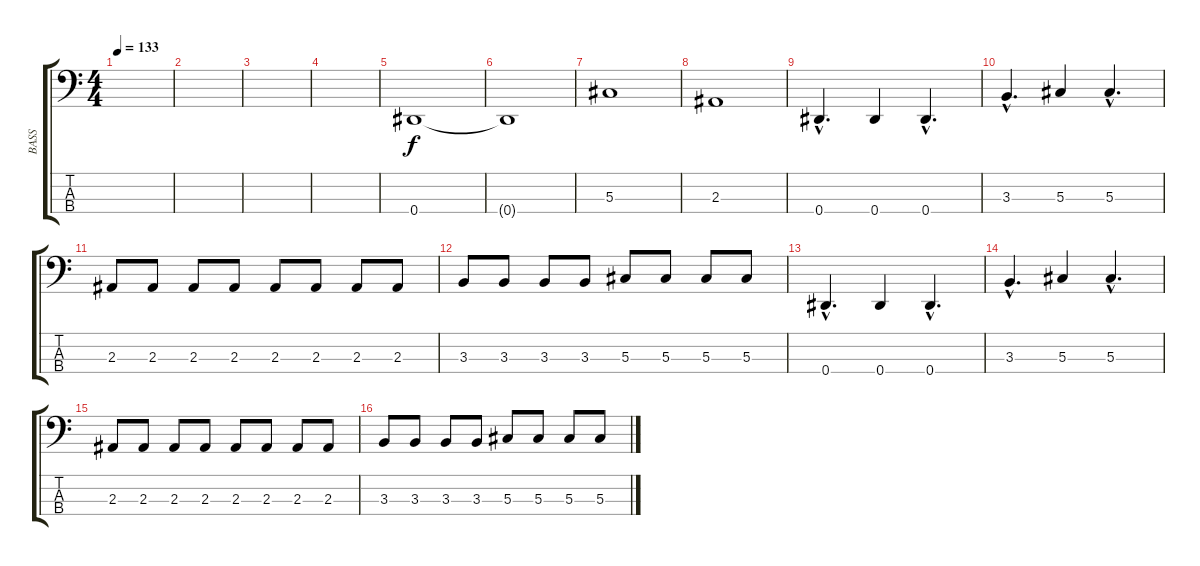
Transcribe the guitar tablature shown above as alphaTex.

\track ("BASS" "BASS") {instrument electricbassfinger}
\staff {score tabs}
\tuning (Gb2 Db2 Ab1 Eb1) {hide}
\ts (4 4)
\tempo 133
\clef f4
\ks c
|
|
|
|
0.4.1 |
0.4{t}.1 |
5.3.1 |
2.3.1 |
0.4{hac}.4{d} 0.4.4 0.4{hac}.4{d} |
3.3{hac}.4{d} 5.3.4 5.3{hac}.4{d} |
2.3.8 2.3.8 2.3.8 2.3.8 2.3.8 2.3.8 2.3.8 2.3.8 |
3.3.8 3.3.8 3.3.8 3.3.8 5.3.8 5.3.8 5.3.8 5.3.8 |
0.4{hac}.4{d} 0.4.4 0.4{hac}.4{d} |
3.3{hac}.4{d} 5.3.4 5.3{hac}.4{d} |
2.3.8 2.3.8 2.3.8 2.3.8 2.3.8 2.3.8 2.3.8 2.3.8 |
3.3.8 3.3.8 3.3.8 3.3.8 5.3.8 5.3.8 5.3.8 5.3.8
